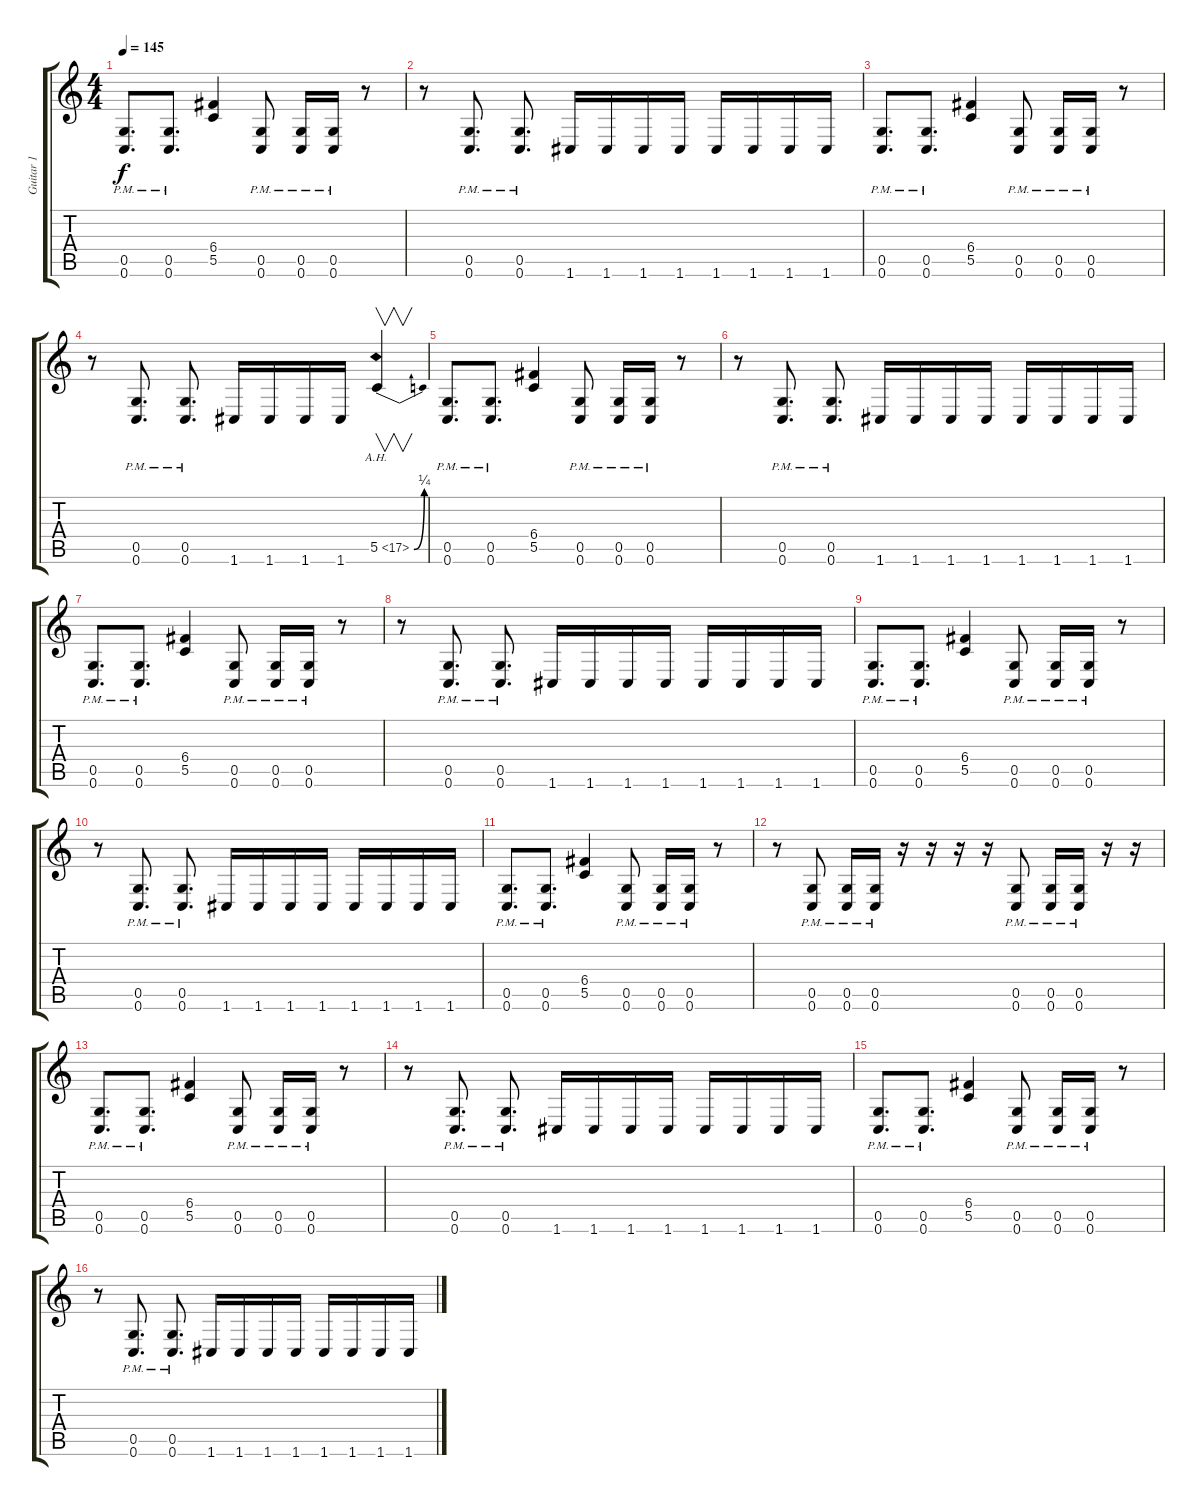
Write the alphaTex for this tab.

\track ("Guitar 1" "Guitar 1") {instrument distortionguitar}
\staff {score tabs}
\tuning (D4 A3 F3 C3 G2 C2) {hide}
\ts (4 4)
\section ("" "")
\tempo 145
\clef g2
\ks c
(0.5{pm} 0.6{pm}).8{d dy f} (0.5{pm} 0.6{pm}).8{d} (6.4 5.5).4 (0.5{pm} 0.6{pm}).8 (0.5{pm} 0.6{pm}).16 (0.5{pm} 0.6{pm}).16 r.8 |
r.8 (0.5{pm} 0.6{pm}).8{d} (0.5{pm} 0.6{pm}).8{d} 1.6.16 1.6.16 1.6.16 1.6.16 1.6.16 1.6.16 1.6.16 1.6.16 |
(0.5{pm} 0.6{pm}).8{d} (0.5{pm} 0.6{pm}).8{d} (6.4 5.5).4 (0.5{pm} 0.6{pm}).8 (0.5{pm} 0.6{pm}).16 (0.5{pm} 0.6).16 r.8 |
r.8 (0.5{pm} 0.6{pm}).8{d} (0.5{pm} 0.6{pm}).8{d} 1.6.16 1.6.16 1.6.16 1.6.16 5.5{be (bend 0 0 60 1) ah 12}.4{v} |
(0.5{pm} 0.6{pm}).8{d} (0.5{pm} 0.6{pm}).8{d} (6.4 5.5).4 (0.5{pm} 0.6{pm}).8 (0.5{pm} 0.6{pm}).16 (0.5{pm} 0.6{pm}).16 r.8 |
r.8 (0.5{pm} 0.6{pm}).8{d} (0.5{pm} 0.6{pm}).8{d} 1.6.16 1.6.16 1.6.16 1.6.16 1.6.16 1.6.16 1.6.16 1.6.16 |
(0.5{pm} 0.6{pm}).8{d} (0.5{pm} 0.6{pm}).8{d} (6.4 5.5).4 (0.5{pm} 0.6{pm}).8 (0.5{pm} 0.6{pm}).16 (0.5{pm} 0.6{pm}).16 r.8 |
r.8 (0.5{pm} 0.6{pm}).8{d} (0.5{pm} 0.6{pm}).8{d} 1.6.16 1.6.16 1.6.16 1.6.16 1.6.16 1.6.16 1.6.16 1.6.16 |
(0.5{pm} 0.6{pm}).8{d} (0.5{pm} 0.6{pm}).8{d} (6.4 5.5).4 (0.5{pm} 0.6{pm}).8 (0.5{pm} 0.6{pm}).16 (0.5{pm} 0.6{pm}).16 r.8 |
r.8 (0.5{pm} 0.6{pm}).8{d} (0.5{pm} 0.6{pm}).8{d} 1.6.16 1.6.16 1.6.16 1.6.16 1.6.16 1.6.16 1.6.16 1.6.16 |
(0.5{pm} 0.6{pm}).8{d} (0.5{pm} 0.6{pm}).8{d} (6.4 5.5).4 (0.5{pm} 0.6{pm}).8 (0.5{pm} 0.6{pm}).16 (0.5{pm} 0.6{pm}).16 r.8 |
r.8 (0.5 0.6{pm}).8 (0.5 0.6{pm}).16 (0.5 0.6{pm}).16 r.16 r.16 r.16 r.16 (0.5 0.6{pm}).8 (0.5 0.6{pm}).16 (0.5 0.6{pm}).16 r.16 r.16 |
(0.5{pm} 0.6{pm}).8{d} (0.5{pm} 0.6{pm}).8{d} (6.4 5.5).4 (0.5{pm} 0.6{pm}).8 (0.5{pm} 0.6{pm}).16 (0.5{pm} 0.6{pm}).16 r.8 |
r.8 (0.5{pm} 0.6{pm}).8{d} (0.5{pm} 0.6{pm}).8{d} 1.6.16 1.6.16 1.6.16 1.6.16 1.6.16 1.6.16 1.6.16 1.6.16 |
(0.5{pm} 0.6{pm}).8{d} (0.5{pm} 0.6{pm}).8{d} (6.4 5.5).4 (0.5{pm} 0.6{pm}).8 (0.5{pm} 0.6{pm}).16 (0.5{pm} 0.6{pm}).16 r.8 |
r.8 (0.5{pm} 0.6{pm}).8{d} (0.5{pm} 0.6{pm}).8{d} 1.6.16 1.6.16 1.6.16 1.6.16 1.6.16 1.6.16 1.6.16 1.6.16
